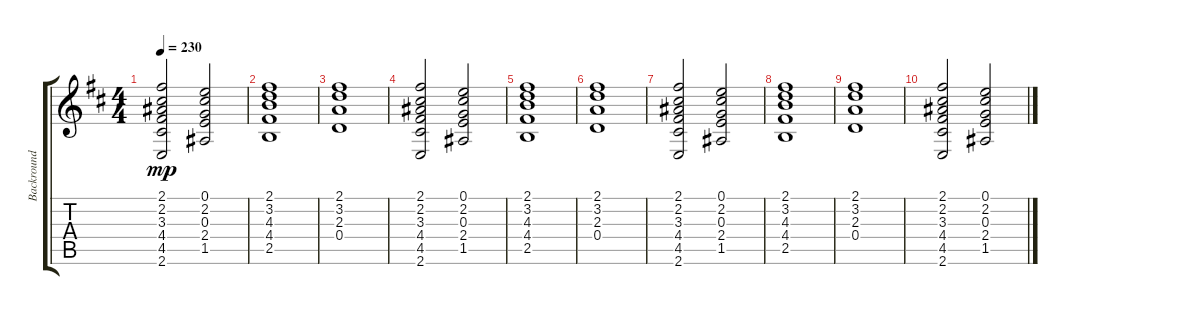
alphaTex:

\track ("Backround Guitar" "Backround ") {instrument distortionguitar}
\staff {score tabs}
\tuning (E4 B3 G3 D3 A2 D2) {hide}
\ts (4 4)
\tempo 230
\clef g2
\ks d
(2.1 2.2 3.3 4.4 4.5 2.6).2{dy mp} (0.1 2.2 0.3 2.4 1.5).2 |
(2.1 3.2 4.3 4.4 2.5).1 |
(2.1 3.2 2.3 0.4).1 |
(2.1 2.2 3.3 4.4 4.5 2.6).2 (0.1 2.2 0.3 2.4 1.5).2 |
(2.1 3.2 4.3 4.4 2.5).1 |
(2.1 3.2 2.3 0.4).1 |
(2.1 2.2 3.3 4.4 4.5 2.6).2 (0.1 2.2 0.3 2.4 1.5).2 |
(2.1 3.2 4.3 4.4 2.5).1 |
(2.1 3.2 2.3 0.4).1 |
(2.1 2.2 3.3 4.4 4.5 2.6).2 (0.1 2.2 0.3 2.4 1.5).2
